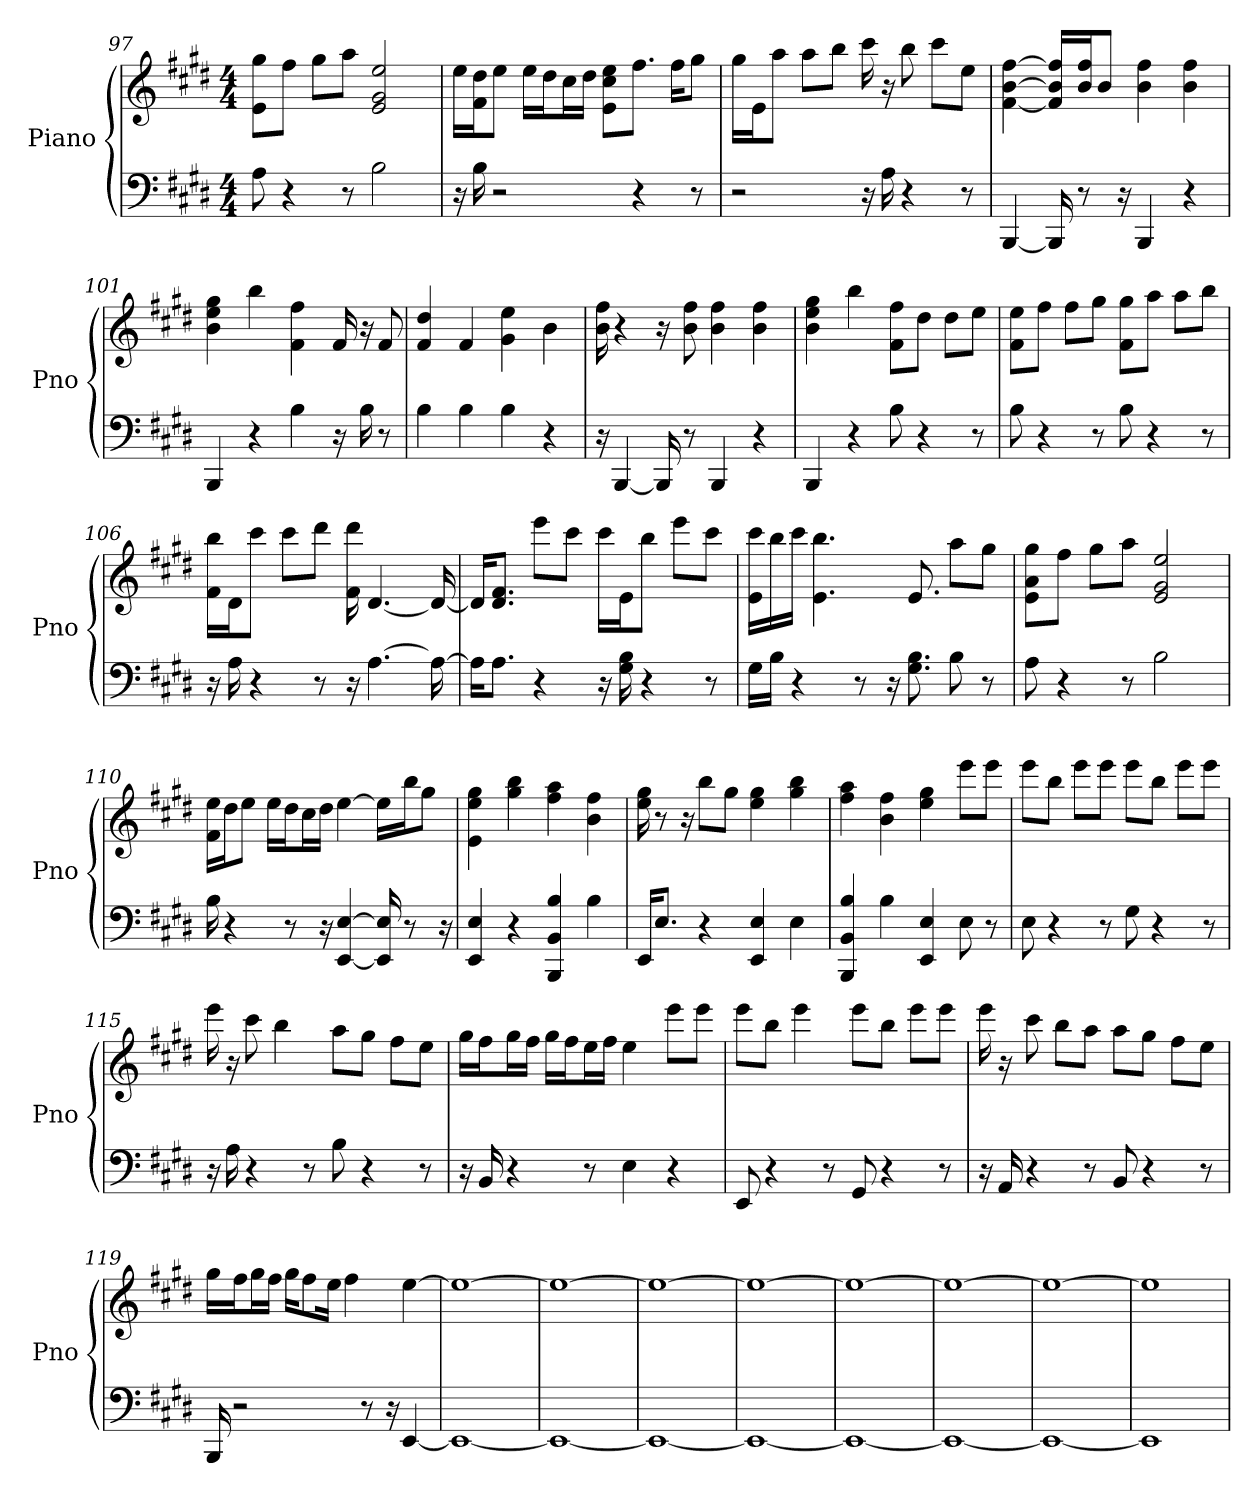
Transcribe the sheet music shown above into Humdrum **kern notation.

**kern	**kern
*part1	*part1
*staff2	*staff1
*I"Piano	*
*I'Pno	*
*clefF4	*clefG2
*k[f#c#g#d#]	*k[f#c#g#d#]
*E:	*E:
*M4/4	*M4/4
=97	=97
8A	8gg#\ 8e\L
4r	8ff#\J
.	8gg#\L
8r	8aa\J
2B	2ee 2e 2g#
=98	=98
16r	16ee\LL
16B	16f#\ 16dd#\J
2r	8ee\J
.	16ee\LL
.	16dd#\J
.	16cc#\L
.	16dd#\JJ
.	8e\ 8ee\ 8cc#\L
4r	8.ff#\J
.	16ff#\KL
8r	8gg#\J
=99	=99
2r	16gg#\LL
.	16e\J
.	8aa\J
.	8aa\L
.	8bb\J
16r	16ccc#
16A	16r
4r	8bb
.	8ccc#\L
8r	8ee\J
=100	=100
[4BBB	[4f# [4b [4ff#
16BBB]	16f#]/ 16b]/ 16ff#]/LL
8r	16ff#/ 16b/J
.	8b/J
16r	.
4BBB	4b 4ff#
4r	4ff# 4b
=101	=101
4BBB	4b 4gg# 4ee
4r	4bb
4B	4ff# 4f#
16r	16f#
16B	16r
8r	8f#
=102	=102
4B	4f# 4dd#
4B	4f#
4B	4g# 4ee
4r	4b
=103	=103
16r	16b 16ff#
[4BBB	4r
16BBB]	16r
8r	8b 8ff#
4BBB	4b 4ff#
4r	4ff# 4b
=104	=104
4BBB	4gg# 4ee 4b
4r	4bb
8B	8ff#\ 8f#\L
4r	8dd#\J
.	8dd#\L
8r	8ee\J
=105	=105
8B	8f#\ 8ee\L
4r	8ff#\J
.	8ff#\L
8r	8gg#\J
8B	8f#\ 8gg#\L
4r	8aa\J
.	8aa\L
8r	8bb\J
=106	=106
16r	16bb\ 16f#\LL
16A	16d#\J
4r	8ccc#\J
.	8ccc#\L
8r	8ddd#\J
16r	16ddd# 16f#
[4.A	[4.d#
16A_	16d#_
=107	=107
16A\KL]	16d#/KL]
8.A\J	8.f#/ 8.d#/J
4r	8eee\L
.	8ccc#\J
16r	16ccc#\LL
16G# 16B	16e\J
4r	8bb\J
.	8eee\L
8r	8ccc#\J
=108	=108
16G#\LL	16ccc#\ 16e\LL
16B\JJ	16bb\
4r	16ccc#\JJ
.	4.bb 4.e
8r	.
16r	.
8.G# 8.B	8.e
8B	8aa\L
8r	8gg#\J
=109	=109
8A	8gg#\ 8a\ 8e\L
4r	8ff#\J
.	8gg#\L
8r	8aa\J
2B	2ee 2g# 2e
=110	=110
16B	16ee\ 16f#\LL
4r	16dd#\J
.	8ee\J
.	16ee\LL
8r	16dd#\J
.	16cc#\L
16r	16dd#\JJ
[4E [4EE	[4ee
16E] 16EE]	16ee\LL]
8r	16bb\J
.	8gg#\J
16r	.
=111	=111
4E 4EE	4ee 4gg# 4e
4r	4bb 4gg#
4BB 4BBB 4B	4ff# 4aa
4B	4ff# 4b
=112	=112
16EE/KL	16ee 16gg#
8.E/J	8r
.	16r
4r	8bb\L
.	8gg#\J
4EE 4E	4gg# 4ee
4E	4bb 4gg#
=113	=113
4BBB 4B 4BB	4aa 4ff#
4B	4b 4ff#
4EE 4E	4gg# 4ee
8E	8eee\L
8r	8eee\J
=114	=114
8E	8eee\L
4r	8bb\J
.	8eee\L
8r	8eee\J
8G#	8eee\L
4r	8bb\J
.	8eee\L
8r	8eee\J
=115	=115
16r	16eee
16A	16r
4r	8ccc#
.	4bb
8r	.
8B	8aa\L
4r	8gg#\J
.	8ff#\L
8r	8ee\J
=116	=116
16r	16gg#\LL
16BB	16ff#\J
4r	16gg#\L
.	16ff#\JJ
.	16gg#\LL
.	16ff#\J
8r	16ee\L
.	16ff#\JJ
4E	4ee
4r	8eee\L
.	8eee\J
=117	=117
8EE	8eee\L
4r	8bb\J
.	4eee
8r	.
8GG#	8eee\L
4r	8bb\J
.	8eee\L
8r	8eee\J
=118	=118
16r	16eee
16AA	16r
4r	8ccc#
.	8bb\L
8r	8aa\J
8BB	8aa\L
4r	8gg#\J
.	8ff#\L
8r	8ee\J
=119	=119
16BBB	16gg#\LL
2r	16ff#\J
.	16gg#\L
.	16ff#\JJ
.	16gg#\KL
.	8ff#\
.	16ee\Jk
.	4ff#
8r	.
16r	.
[4EE	[4ee
=120	=120
1EE_	1ee_
=121	=121
1EE_	1ee_
=122	=122
1EE_	1ee_
=123	=123
1EE_	1ee_
=124	=124
1EE_	1ee_
=125	=125
1EE_	1ee_
=126	=126
1EE_	1ee_
=127	=127
1EE]	1ee]
=	=
*-	*-
